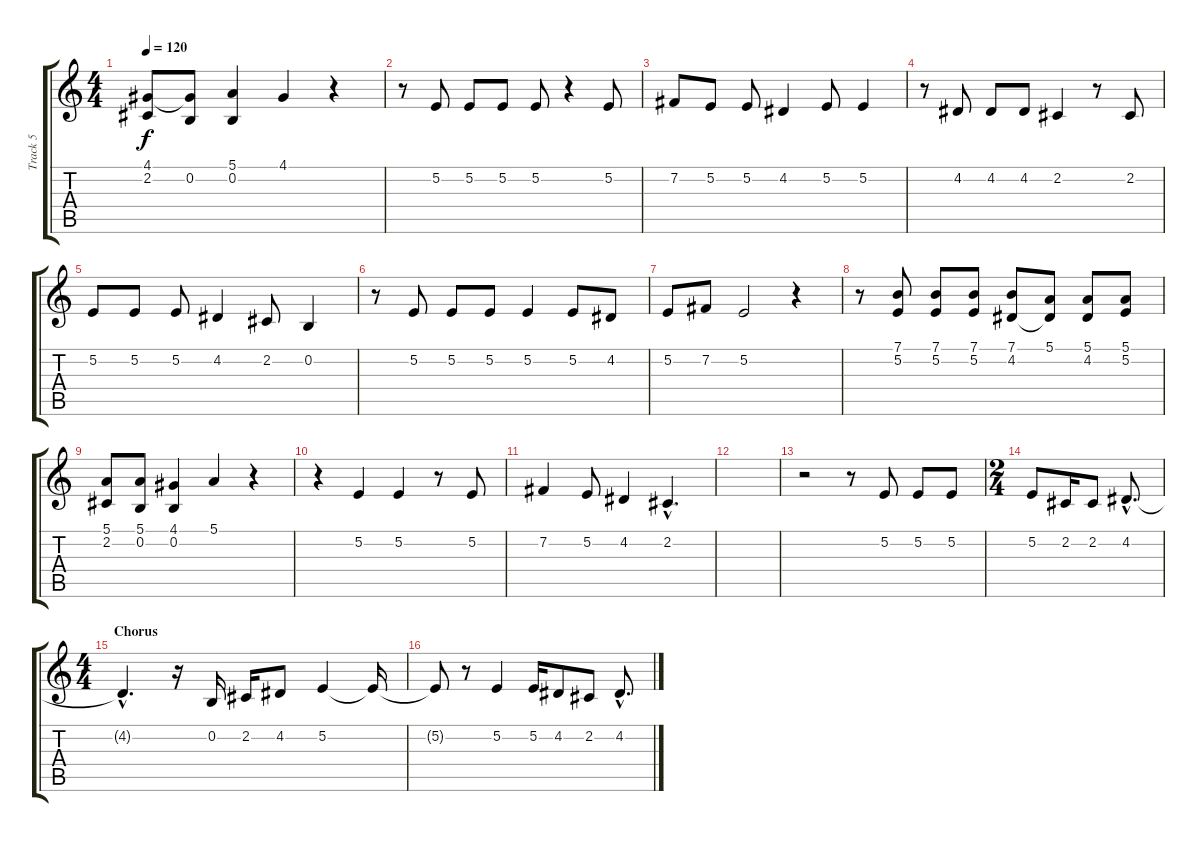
\track ("Track 5" "Track 5") {instrument bassoon}
\staff {score tabs}
\tuning (E4 B3 G3 D3 A2 E2) {hide}
\ts (4 4)
\tempo 120
\clef g2
\ks c
(4.1 2.2).8{dy f} (4.1{t} 0.2).8 (5.1 0.2).4 4.1.4 r.4 |
r.8 5.2.8 5.2.8 5.2.8 5.2.8 r.4 5.2.8 |
7.2.8 5.2.8 5.2.8 4.2.4 5.2.8 5.2.4 |
r.8 4.2.8 4.2.8 4.2.8 2.2.4 r.8 2.2.8 |
5.2.8 5.2.8 5.2.8 4.2.4 2.2.8 0.2.4 |
r.8 5.2.8 5.2.8 5.2.8 5.2.4 5.2.8 4.2.8 |
5.2.8 7.2.8 5.2.2 r.4 |
r.8 (7.1 5.2).8 (7.1 5.2).8 (7.1 5.2).8 (7.1 4.2).8 (5.1 4.2{t}).8 (5.1 4.2).8 (5.1 5.2).8 |
(5.1 2.2).8 (5.1 0.2).8 (4.1 0.2).4 5.1.4 r.4 |
r.4 5.2.4 5.2.4 r.8 5.2.8 |
7.2.4 5.2.8 4.2.4 2.2{hac}.4{d} |
|
r.2 r.8 5.2.8 5.2.8 5.2.8 |
\ts (2 4)
5.2.8 2.2.16 2.2.8 4.2{hac}.8{d} |
\ts (4 4)
\section ("" "Chorus")
4.2{hac t}.4{d} r.16 0.2.16 2.2.16 4.2.8 5.2.4 5.2{t}.16 |
5.2{t}.8 r.8 5.2.4 5.2.16 4.2.8 2.2.8 4.2{hac}.8{d}
